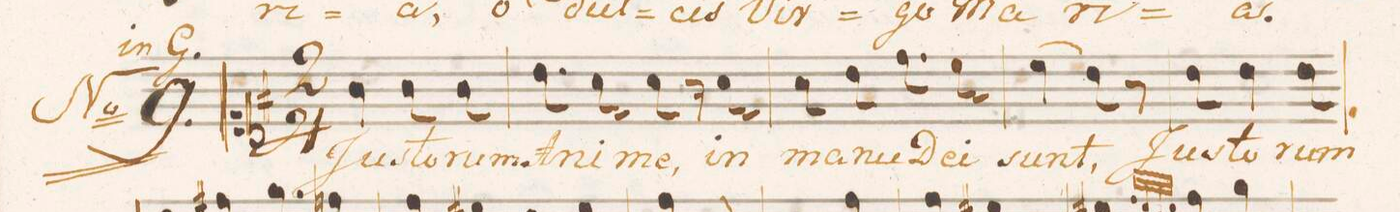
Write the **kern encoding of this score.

**kern	**text
*I"Soprano.	*
*clefC1	*
*k[f#]	*
*M2/4	*
*2\right	*
4g\	Ju-
8g\	-sto-
8g\	-rum
=2	=2
8.b\	A-
16a\	-ni-
8a\	-me,
16r	.
16a\	in
=3	=3
8a\	ma-
8b\	-nu
8.dd\	De-
16cc\	-i
=4	=4
(>4cc\	sunt,
8b\)	.
8r	.
=5	=5
8b\	Ju-
4b\	-sto-
8b\	-rum
=6	=6
*-	*-
